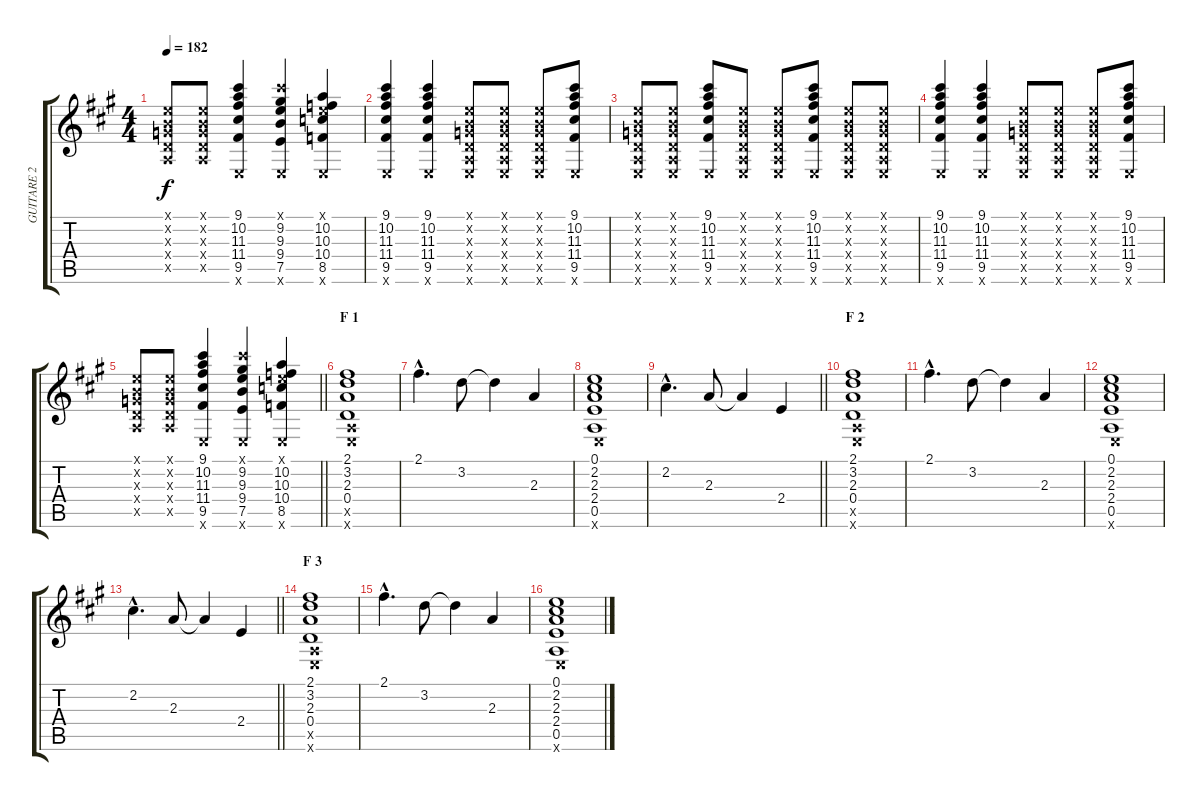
\track ("GUITARE 2" "GUITARE 2") {instrument distortionguitar}
\staff {score tabs}
\tuning (E4 B3 G3 D3 A2 E2) {hide}
\ts (4 4)
\tempo 182
\clef g2
\ks a
(0.1{x} 0.2{x} 0.3{x} 0.4{x} 0.5{x}).8{dy f} (0.1{x} 0.2{x} 0.3{x} 0.4{x} 0.5{x}).8 (9.1 10.2 11.3 11.4 9.5 0.6{x}).4 (9.1{x} 9.2 9.3 9.4 7.5 0.6{x}).4 (0.1{x} 10.2 10.3 10.4 8.5 0.6{x}).4 |
(9.1 10.2 11.3 11.4 9.5 0.6{x}).4 (9.1 10.2 11.3 11.4 9.5 0.6{x}).4 (0.1{x} 0.2{x} 0.3{x} 0.4{x} 0.5{x} 0.6{x}).8 (0.1{x} 0.2{x} 0.3{x} 0.4{x} 0.5{x} 0.6{x}).8 (0.1{x} 0.2{x} 0.3{x} 0.4{x} 0.5{x} 0.6{x}).8 (9.1 10.2 11.3 11.4 9.5 0.6{x}).8 |
(0.1{x} 0.2{x} 0.3{x} 0.4{x} 0.5{x} 0.6{x}).8 (0.1{x} 0.2{x} 0.3{x} 0.4{x} 0.5{x} 0.6{x}).8 (9.1 10.2 11.3 11.4 9.5 0.6{x}).8 (0.1{x} 0.2{x} 0.3{x} 0.4{x} 0.5{x} 0.6{x}).8 (0.1{x} 0.2{x} 0.3{x} 0.4{x} 0.5{x} 0.6{x}).8 (9.1 10.2 11.3 11.4 9.5 0.6{x}).8 (0.1{x} 0.2{x} 0.3{x} 0.4{x} 0.5{x} 0.6{x}).8 (0.1{x} 0.2{x} 0.3{x} 0.4{x} 0.5{x} 0.6{x}).8 |
(9.1 10.2 11.3 11.4 9.5 0.6{x}).4 (9.1 10.2 11.3 11.4 9.5 0.6{x}).4 (0.1{x} 0.2{x} 0.3{x} 0.4{x} 0.5{x} 0.6{x}).8 (0.1{x} 0.2{x} 0.3{x} 0.4{x} 0.5{x} 0.6{x}).8 (0.1{x} 0.2{x} 0.3{x} 0.4{x} 0.5{x} 0.6{x}).8 (9.1 10.2 11.3 11.4 9.5 0.6{x}).8 |
\barLineRight lightlight
(0.1{x} 0.2{x} 0.3{x} 0.4{x} 0.5{x}).8 (0.1{x} 0.2{x} 0.3{x} 0.4{x} 0.5{x}).8 (9.1 10.2 11.3 11.4 9.5 0.6{x}).4 (9.1{x} 9.2 9.3 9.4 7.5 0.6{x}).4 (0.1{x} 10.2 10.3 10.4 8.5 0.6{x}).4 |
\section ("" "F 1")
(2.1 3.2 2.3 0.4 0.5{x} 0.6{x}).1{volume 10} |
2.1{hac}.4{d} 3.2.8 3.2{t}.4 2.3.4 |
(0.1 2.2 2.3 2.4 0.5 0.6{x}).1 |
\barLineRight lightlight
2.2{hac}.4{d} 2.3.8 2.3{t}.4 2.4.4 |
\section ("" "F 2")
(2.1 3.2 2.3 0.4 0.5{x} 0.6{x}).1{volume 10} |
2.1{hac}.4{d} 3.2.8 3.2{t}.4 2.3.4 |
(0.1 2.2 2.3 2.4 0.5 0.6{x}).1 |
\barLineRight lightlight
2.2{hac}.4{d} 2.3.8 2.3{t}.4 2.4.4 |
\section ("" "F 3")
(2.1 3.2 2.3 0.4 0.5{x} 0.6{x}).1{volume 10} |
2.1{hac}.4{d} 3.2.8 3.2{t}.4 2.3.4 |
(0.1 2.2 2.3 2.4 0.5 0.6{x}).1
